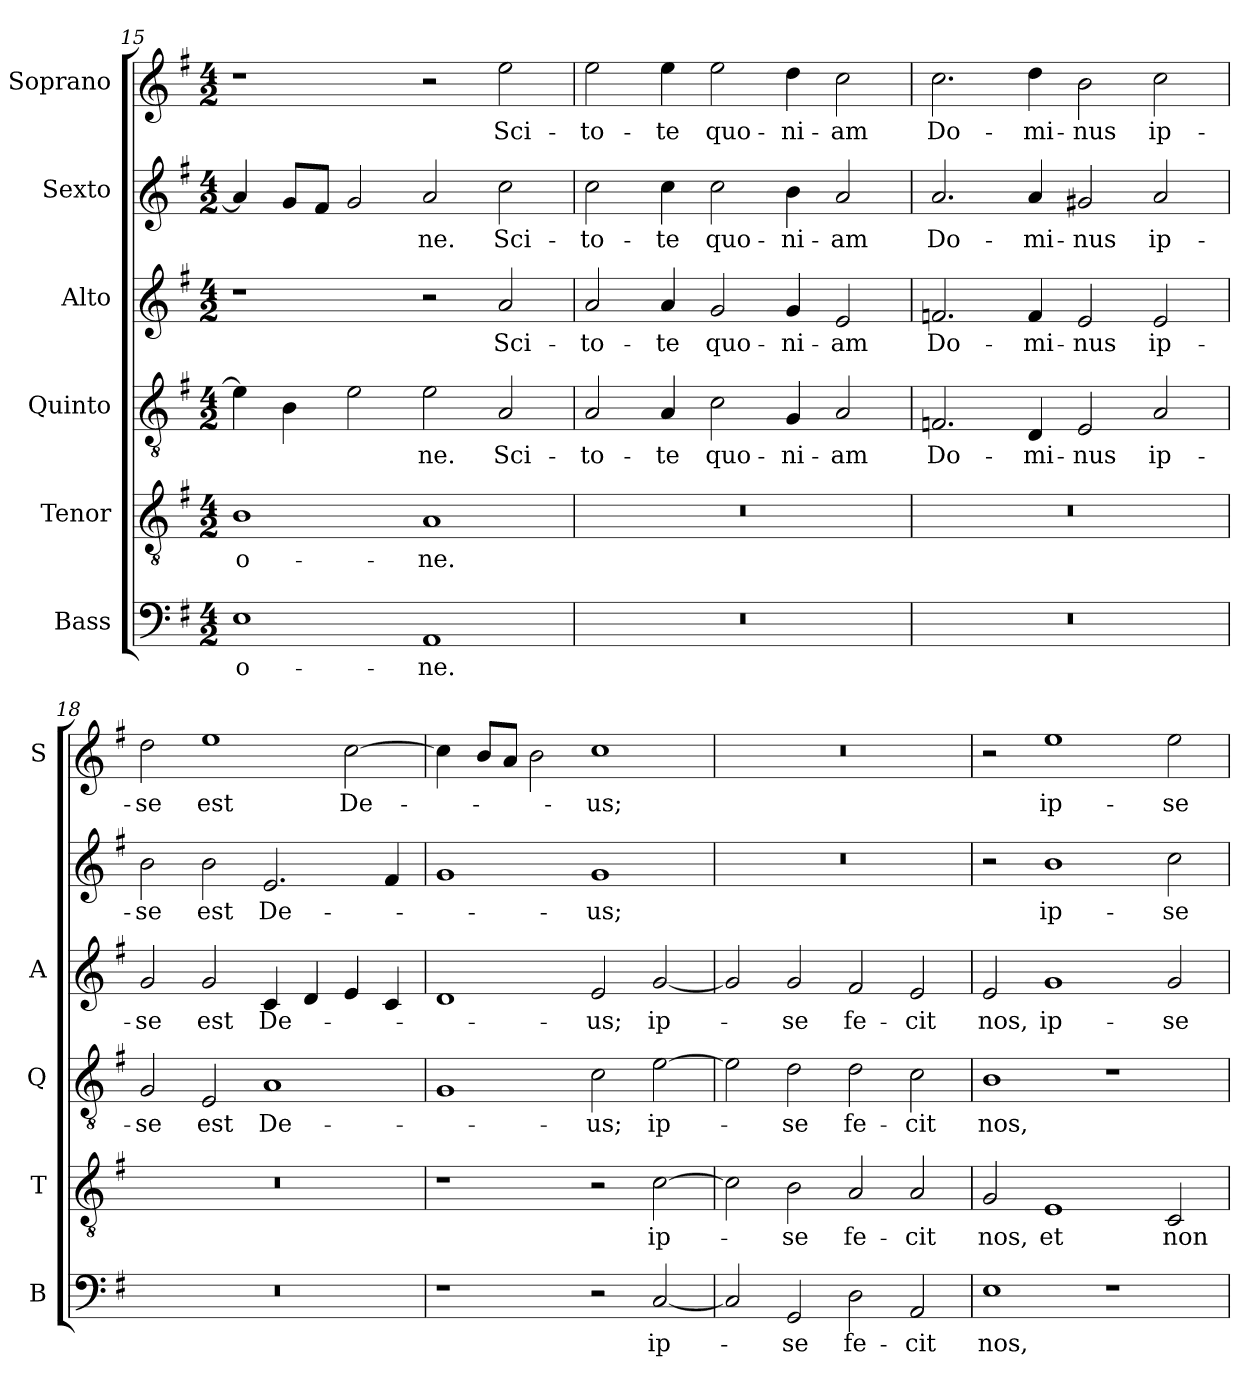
**kern	**text	**kern	**text	**kern	**text	**kern	**text	**kern	**text	**kern	**text
*part6	*part6	*part5	*part5	*part4	*part4	*part3	*part3	*part2	*part2	*part1	*part1
*staff6	*staff6	*staff5	*staff5	*staff4	*staff4	*staff3	*staff3	*staff2	*staff2	*staff1	*staff1
*I"Bass	*	*I"Tenor	*	*I"Quinto	*	*I"Alto	*	*I"Sexto	*	*I"Soprano	*
*I'B	*	*I'T	*	*I'Q	*	*I'A	*	*	*	*I'S	*
*clefF4	*	*clefGv2	*	*clefGv2	*	*clefG2	*	*clefG2	*	*clefG2	*
*k[f#]	*	*k[f#]	*	*k[f#]	*	*k[f#]	*	*k[f#]	*	*k[f#]	*
*G:	*	*G:	*	*G:	*	*G:	*	*G:	*	*G:	*
*M4/2	*	*M4/2	*	*M4/2	*	*M4/2	*	*M4/2	*	*M4/2	*
=15	=15	=15	=15	=15	=15	=15	=15	=15	=15	=15	=15
!	!LO:LY:b	!	!LO:LY:b	!	!	!	!	!	!	!	!
1E	-o-	1B	-o-	4e\]	.	1r	.	4a/]	.	1r	.
.	.	.	.	4B\	.	.	.	8g/L	.	.	.
.	.	.	.	.	.	.	.	8f#/J	.	.	.
.	.	.	.	2e\	.	.	.	2g/	.	.	.
!	!LO:LY:b	!	!LO:LY:b	!	!LO:LY:b	!	!	!	!LO:LY:b	!	!
1AA	-ne.	1A	-ne.	2e\	-ne.	2r	.	2a/	-ne.	2r	.
!	!	!	!	!	!LO:LY:b	!	!LO:LY:b	!	!LO:LY:b	!	!LO:LY:b
.	.	.	.	2A/	Sci-	2a/	Sci-	2cc\	Sci-	2ee\	Sci-
=16	=16	=16	=16	=16	=16	=16	=16	=16	=16	=16	=16
!	!	!	!	!	!LO:LY:b	!	!LO:LY:b	!	!LO:LY:b	!	!LO:LY:b
0r	.	0r	.	2A/	-to-	2a/	-to-	2cc\	-to-	2ee\	-to-
!	!	!	!	!	!LO:LY:b	!	!LO:LY:b	!	!LO:LY:b	!	!LO:LY:b
.	.	.	.	4A/	-te	4a/	-te	4cc\	-te	4ee\	-te
!	!	!	!	!	!LO:LY:b	!	!LO:LY:b	!	!LO:LY:b	!	!LO:LY:b
.	.	.	.	2c\	quo-	2g/	quo-	2cc\	quo-	2ee\	quo-
!	!	!	!	!	!LO:LY:b	!	!LO:LY:b	!	!LO:LY:b	!	!LO:LY:b
.	.	.	.	4G/	-ni-	4g/	-ni-	4b\	-ni-	4dd\	-ni-
!	!	!	!	!	!LO:LY:b	!	!LO:LY:b	!	!LO:LY:b	!	!LO:LY:b
.	.	.	.	2A/	-am	2e/	-am	2a/	-am	2cc\	-am
=17	=17	=17	=17	=17	=17	=17	=17	=17	=17	=17	=17
!	!	!	!	!	!LO:LY:b	!	!LO:LY:b	!	!LO:LY:b	!	!LO:LY:b
0r	.	0r	.	2.Fn/	Do-	2.fn/	Do-	2.a/	Do-	2.cc\	Do-
!	!	!	!	!	!LO:LY:b	!	!LO:LY:b	!	!LO:LY:b	!	!LO:LY:b
.	.	.	.	4D/	-mi-	4f/	-mi-	4a/	-mi-	4dd\	-mi-
!	!	!	!	!	!LO:LY:b	!	!LO:LY:b	!	!LO:LY:b	!	!LO:LY:b
.	.	.	.	2E/	-nus	2e/	-nus	2g#X/	-nus	2b\	-nus
!	!	!	!	!	!LO:LY:b	!	!LO:LY:b	!	!LO:LY:b	!	!LO:LY:b
.	.	.	.	2A/	ip-	2e/	ip-	2a/	ip-	2cc\	ip-
!!LO:PB:g=z
=18	=18	=18	=18	=18	=18	=18	=18	=18	=18	=18	=18
!	!	!	!	!	!LO:LY:b	!	!LO:LY:b	!	!LO:LY:b	!	!LO:LY:b
0r	.	0r	.	2G/	-se	2g/	-se	2b\	-se	2dd\	-se
!	!	!	!	!	!LO:LY:b	!	!LO:LY:b	!	!LO:LY:b	!	!LO:LY:b
.	.	.	.	2E/	est	2g/	est	2b\	est	1ee	est
!	!	!	!	!	!LO:LY:b	!	!LO:LY:b	!	!LO:LY:b	!	!
.	.	.	.	1A	De-	4c/	De-	2.e/	De-	.	.
.	.	.	.	.	.	4d/	.	.	.	.	.
!	!	!	!	!	!	!	!	!	!	!	!LO:LY:b
.	.	.	.	.	.	4e/	.	.	.	[2cc\	De-
.	.	.	.	.	.	4c/	.	4f#/	.	.	.
=19	=19	=19	=19	=19	=19	=19	=19	=19	=19	=19	=19
1r	.	1r	.	1G	.	1d	.	1g	.	4cc\]	.
.	.	.	.	.	.	.	.	.	.	8b/L	.
.	.	.	.	.	.	.	.	.	.	8a/J	.
.	.	.	.	.	.	.	.	.	.	2b\	.
!	!	!	!	!	!LO:LY:b	!	!LO:LY:b	!	!LO:LY:b	!	!LO:LY:b
2r	.	2r	.	2c\	-us;	2e/	-us;	1g	-us;	1cc	-us;
!	!LO:LY:b	!	!LO:LY:b	!	!LO:LY:b	!	!LO:LY:b	!	!	!	!
[2C/	ip-	[2c\	ip-	[2e\	ip-	[2g/	ip-	.	.	.	.
=20	=20	=20	=20	=20	=20	=20	=20	=20	=20	=20	=20
2C/]	.	2c\]	.	2e\]	.	2g/]	.	0r	.	0r	.
!	!LO:LY:b	!	!LO:LY:b	!	!LO:LY:b	!	!LO:LY:b	!	!	!	!
2GG/	-se	2B\	-se	2d\	-se	2g/	-se	.	.	.	.
!	!LO:LY:b	!	!LO:LY:b	!	!LO:LY:b	!	!LO:LY:b	!	!	!	!
2D\	fe-	2A/	fe-	2d\	fe-	2f#/	fe-	.	.	.	.
!	!LO:LY:b	!	!LO:LY:b	!	!LO:LY:b	!	!LO:LY:b	!	!	!	!
2AA/	-cit	2A/	-cit	2c\	-cit	2e/	-cit	.	.	.	.
=21	=21	=21	=21	=21	=21	=21	=21	=21	=21	=21	=21
!	!LO:LY:b	!	!LO:LY:b	!	!LO:LY:b	!	!LO:LY:b	!	!	!	!
1E	nos,	2G/	nos,	1B	nos,	2e/	nos,	2r	.	2r	.
!	!	!	!LO:LY:b	!	!	!	!LO:LY:b	!	!LO:LY:b	!	!LO:LY:b
.	.	1E	et	.	.	1g	ip-	1b	ip-	1ee	ip-
1r	.	.	.	1r	.	.	.	.	.	.	.
!	!	!	!LO:LY:b	!	!	!	!LO:LY:b	!	!LO:LY:b	!	!LO:LY:b
.	.	2C/	non	.	.	2g/	-se	2cc\	-se	2ee\	-se
=	=	=	=	=	=	=	=	=	=	=	=
*-	*-	*-	*-	*-	*-	*-	*-	*-	*-	*-	*-
